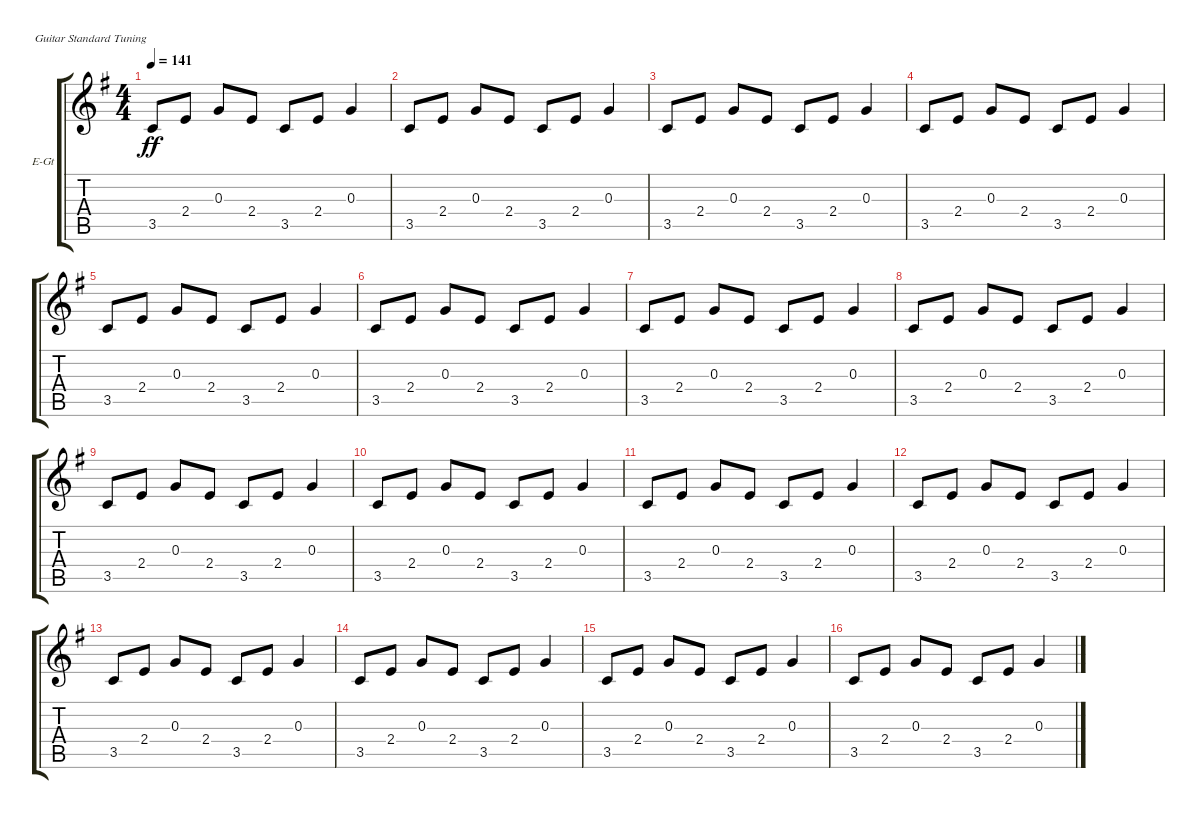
\defaultSystemsLayout 4
\bracketExtendMode groupsimilarinstruments
\firstSystemTrackNameOrientation horizontal
\otherSystemsTrackNameOrientation horizontal
\track ("Electric Guitar" "E-Gt") {instrument electricguitarclean}
\staff {score tabs}
\tuning (E4 B3 G3 D3 A2 E2)
\ts (4 4)
\tempo 141
\clef g2
\scale
0.333333
\ks g
3.5.8{dy ff} 2.4.8 0.3.8 2.4.8 3.5.8 2.4.8 0.3.4 |
\scale
0.333333 3.5.8 2.4.8 0.3.8 2.4.8 3.5.8 2.4.8 0.3.4 |
\scale
0.333333 3.5.8 2.4.8 0.3.8 2.4.8 3.5.8 2.4.8 0.3.4 |
\scale
0.333333 3.5.8 2.4.8 0.3.8 2.4.8 3.5.8 2.4.8 0.3.4 |
\scale
0.333333 3.5.8 2.4.8 0.3.8 2.4.8 3.5.8 2.4.8 0.3.4 |
\scale
0.333333 3.5.8 2.4.8 0.3.8 2.4.8 3.5.8 2.4.8 0.3.4 |
\scale
0.333333 3.5.8 2.4.8 0.3.8 2.4.8 3.5.8 2.4.8 0.3.4 |
\scale
0.333333 3.5.8 2.4.8 0.3.8 2.4.8 3.5.8 2.4.8 0.3.4 |
\scale
0.333333 3.5.8 2.4.8 0.3.8 2.4.8 3.5.8 2.4.8 0.3.4 |
\scale
0.333333 3.5.8 2.4.8 0.3.8 2.4.8 3.5.8 2.4.8 0.3.4 |
\scale
0.333333 3.5.8 2.4.8 0.3.8 2.4.8 3.5.8 2.4.8 0.3.4 |
\scale
0.333333 3.5.8 2.4.8 0.3.8 2.4.8 3.5.8 2.4.8 0.3.4 |
\scale
0.333333 3.5.8 2.4.8 0.3.8 2.4.8 3.5.8 2.4.8 0.3.4 |
\scale
0.333333 3.5.8 2.4.8 0.3.8 2.4.8 3.5.8 2.4.8 0.3.4 |
\scale
0.333333 3.5.8 2.4.8 0.3.8 2.4.8 3.5.8 2.4.8 0.3.4 |
\scale
0.333333 3.5.8 2.4.8 0.3.8 2.4.8 3.5.8 2.4.8 0.3.4
